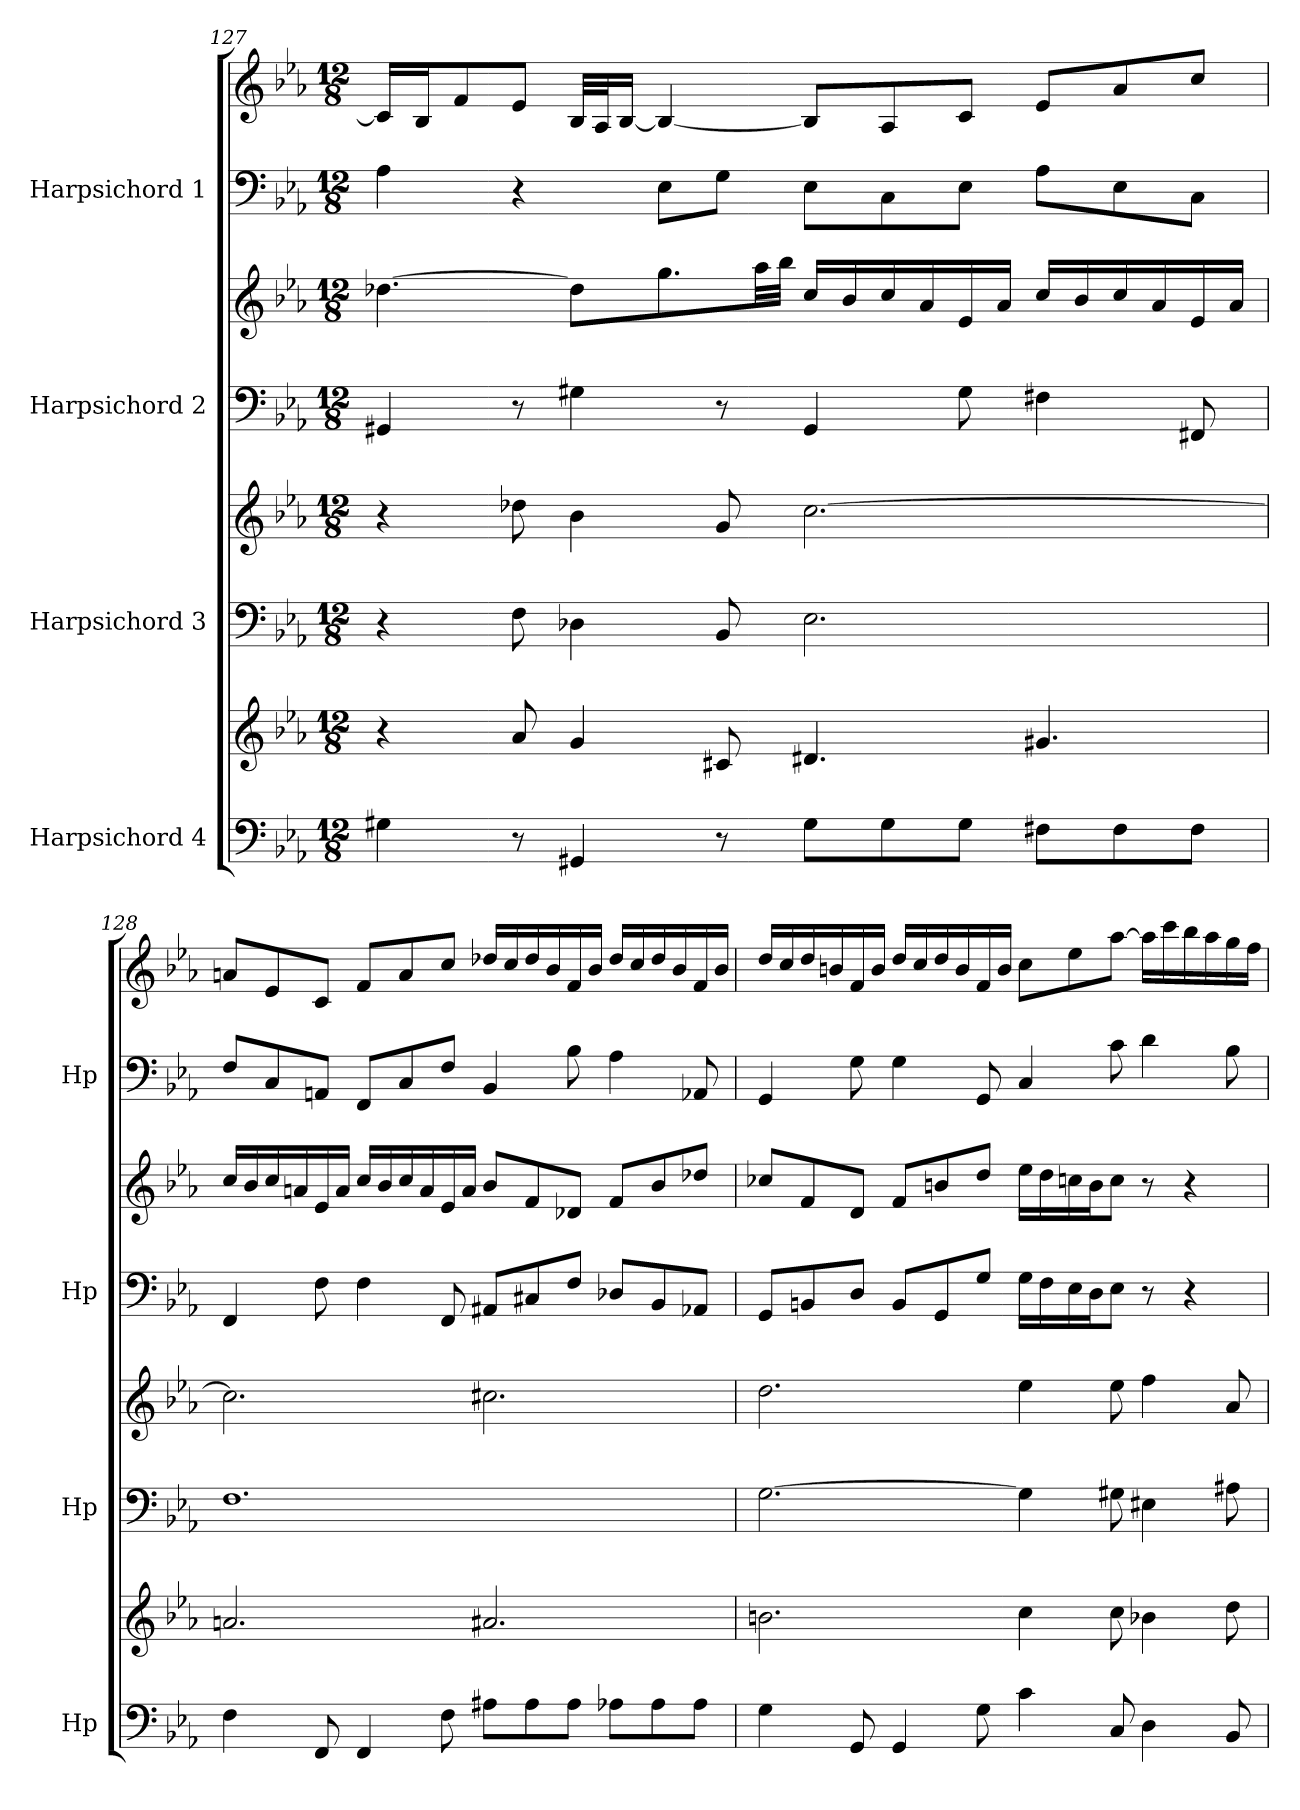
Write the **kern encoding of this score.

**kern	**kern	**kern	**kern	**kern	**kern	**kern	**kern
*part4	*part4	*part3	*part3	*part2	*part2	*part1	*part1
*staff8	*staff7	*staff6	*staff5	*staff4	*staff3	*staff2	*staff1
*I"Harpsichord 4	*	*I"Harpsichord 3	*	*I"Harpsichord 2	*	*I"Harpsichord 1	*
*I'Hp	*	*I'Hp	*	*I'Hp	*	*I'Hp	*
!!LO:PB:g=z
*clefF4	*clefG2	*clefF4	*clefG2	*clefF4	*clefG2	*clefF4	*clefG2
*k[b-e-a-]	*k[b-e-a-]	*k[b-e-a-]	*k[b-e-a-]	*k[b-e-a-]	*k[b-e-a-]	*k[b-e-a-]	*k[b-e-a-]
*M12/8	*M12/8	*M12/8	*M12/8	*M12/8	*M12/8	*M12/8	*M12/8
=127	=127	=127	=127	=127	=127	=127	=127
4G#X\	4r	4r	4r	4GG#X/	[4.dd-X\	4A-\	16c/LL]
.	.	.	.	.	.	.	16B-/J
.	.	.	.	.	.	.	8f/
8r	8a-/	8F\	8dd-X\	8r	.	4r	8e-/J
4GG#X/	4g/	4D-X\	4b-\	4G#X\	8dd-\L]	.	32B-/LLL
.	.	.	.	.	.	.	32A-/J
.	.	.	.	.	.	.	[16B-/JJ
.	.	.	.	.	8.gg\	8E-\L	4B-/_
8r	8c#X/	8BB-/	8g/	8r	.	8G\J	.
.	.	.	.	.	32aa-\LL	.	.
.	.	.	.	.	32bb-\JJJ	.	.
8G#\L	4.d#X/	2.E-\	[2.cc\	4GG#/	16cc/LL	8E-\L	8B-/L]
.	.	.	.	.	16b-/	.	.
8G#\	.	.	.	.	16cc/	8C\	8A-/
.	.	.	.	.	16a-/	.	.
8G#\J	.	.	.	8G#\	16e-/	8E-\J	8c/J
.	.	.	.	.	16a-/JJ	.	.
8F#X\L	4.g#X/	.	.	4F#X\	16cc/LL	8A-\L	8e-/L
.	.	.	.	.	16b-/	.	.
8F#\	.	.	.	.	16cc/	8E-\	8a-/
.	.	.	.	.	16a-/	.	.
8F#\J	.	.	.	8FF#X/	16e-/	8C\J	8cc/J
.	.	.	.	.	16a-/JJ	.	.
=128	=128	=128	=128	=128	=128	=128	=128
4F\	2.an/	1.F	2.cc\]	4FF/	16cc/LL	8F/L	8an/L
.	.	.	.	.	16b-/	.	.
.	.	.	.	.	16cc/	8C/	8e-/
.	.	.	.	.	16an/	.	.
8FF/	.	.	.	8F\	16e-/	8AAn/J	8c/J
.	.	.	.	.	16a/JJ	.	.
4FF/	.	.	.	4F\	16cc/LL	8FF/L	8f/L
.	.	.	.	.	16b-/	.	.
.	.	.	.	.	16cc/	8C/	8a/
.	.	.	.	.	16a/	.	.
8F\	.	.	.	8FF/	16e-/	8F/J	8cc/J
.	.	.	.	.	16a/JJ	.	.
8A#X\L	2.a#X/	.	2.cc#X\	8AA#X/L	8b-/L	4BB-/	16dd-X/LL
.	.	.	.	.	.	.	16cc/
8A#\	.	.	.	8C#X/	8f/	.	16dd-/
.	.	.	.	.	.	.	16b-/
8A#\J	.	.	.	8F/J	8d-X/J	8B-\	16f/
.	.	.	.	.	.	.	16b-/JJ
8A-X\L	.	.	.	8D-X/L	8f/L	4A-\	16dd-/LL
.	.	.	.	.	.	.	16cc/
8A-\	.	.	.	8BB-/	8b-/	.	16dd-/
.	.	.	.	.	.	.	16b-/
8A-\J	.	.	.	8AA-X/J	8dd-X/J	8AA-X/	16f/
.	.	.	.	.	.	.	16b-/JJ
!!LO:PB:g=z
=129	=129	=129	=129	=129	=129	=129	=129
4G\	2.bn\	[2.G\	2.dd\	8GG/L	8cc-X/L	4GG/	16dd/LL
.	.	.	.	.	.	.	16cc/
.	.	.	.	8BBn/	8f/	.	16dd/
.	.	.	.	.	.	.	16bn/
8GG/	.	.	.	8D/J	8d/J	8G\	16f/
.	.	.	.	.	.	.	16b/JJ
4GG/	.	.	.	8BB/L	8f/L	4G\	16dd/LL
.	.	.	.	.	.	.	16cc/
.	.	.	.	8GG/	8bn/	.	16dd/
.	.	.	.	.	.	.	16b/
8G\	.	.	.	8G/J	8dd/J	8GG/	16f/
.	.	.	.	.	.	.	16b/JJ
4c\	4cc\	4G\]	4ee-\	16G\LL	16ee-\LL	4C/	8cc\L
.	.	.	.	16F\	16dd\	.	.
.	.	.	.	16E-\	16ccn\	.	8ee-\
.	.	.	.	16D\J	16b\J	.	.
8C/	8cc\	8G#X\	8ee-\	8E-\J	8cc\J	8c\	[8aa-\J
4D\	4b-X\	4E#X\	4ff\	8r	8r	4d\	16aa-\LL]
.	.	.	.	.	.	.	16ccc\
.	.	.	.	4r	4r	.	16bb-\
.	.	.	.	.	.	.	16aa-\
8BB-/	8dd\	8A#X\	8a-/	.	.	8B-\	16gg\
.	.	.	.	.	.	.	16ff\JJ
=	=	=	=	=	=	=	=
*-	*-	*-	*-	*-	*-	*-	*-
